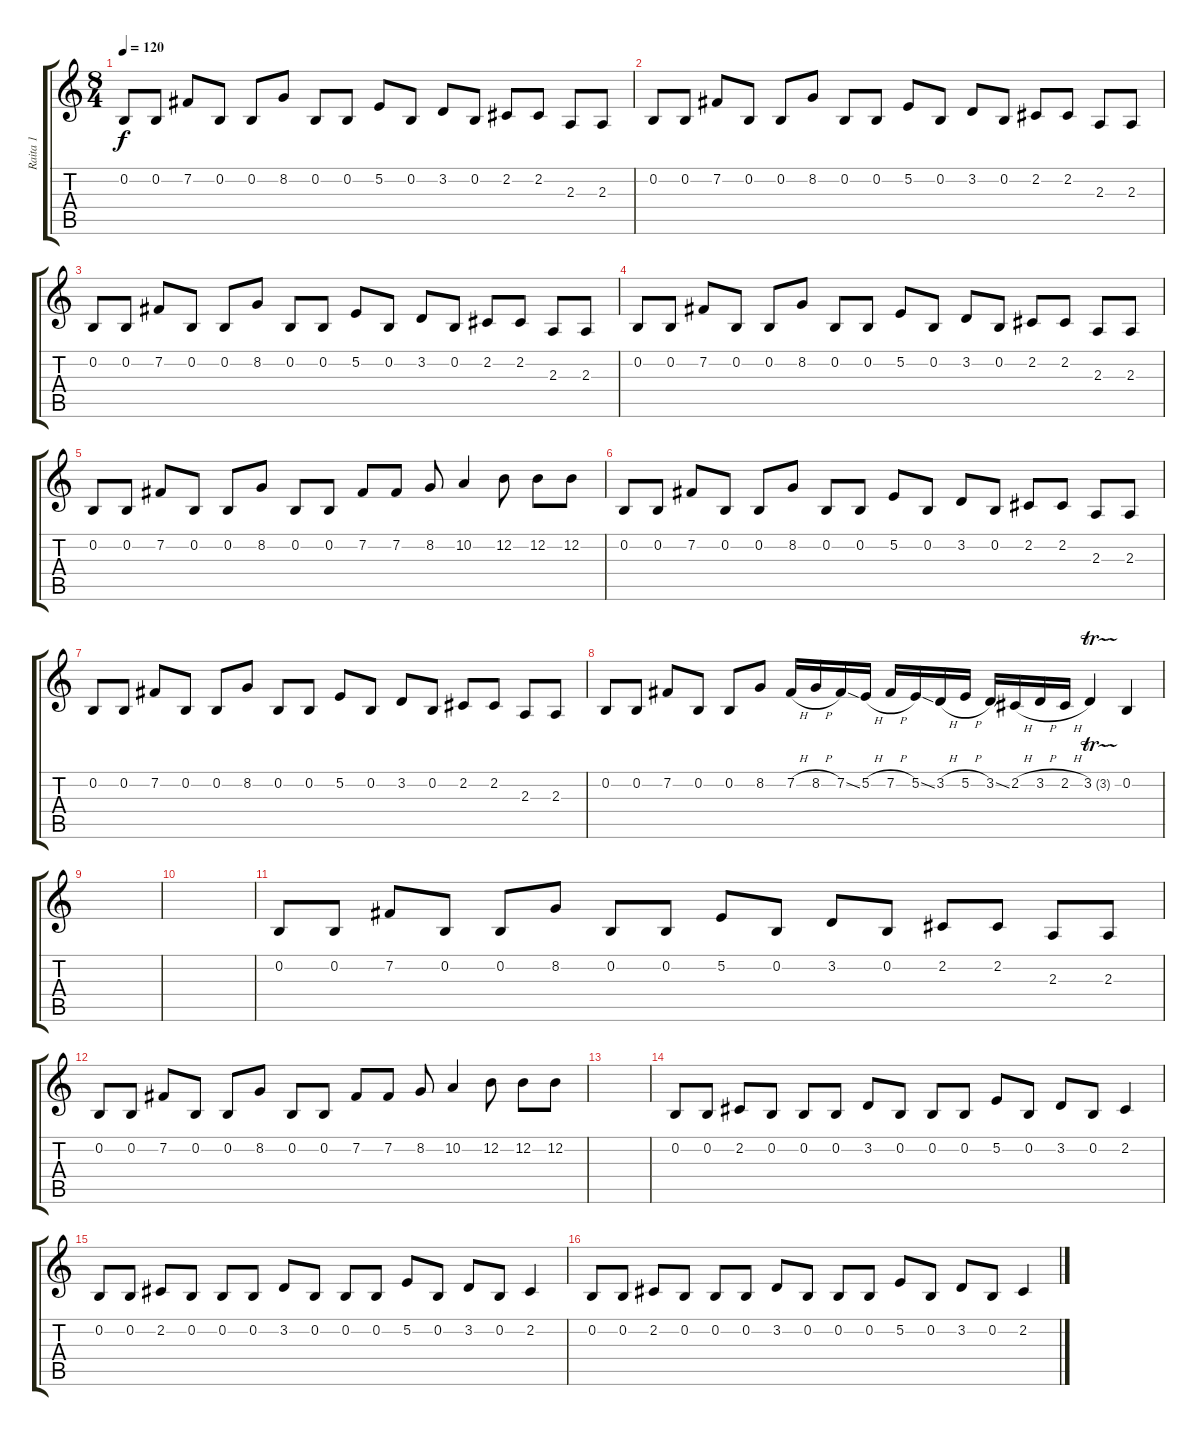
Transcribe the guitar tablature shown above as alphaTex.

\track ("Raita 1" "Raita 1") {instrument violin}
\staff {score tabs}
\tuning (E4 B3 G3 D3 A2 E2) {hide}
\ts (8 4)
\tempo 120
\clef g2
\ks c
0.2.8{dy f instrument violin} 0.2.8 7.2.8 0.2.8 0.2.8 8.2.8 0.2.8 0.2.8 5.2.8 0.2.8 3.2.8 0.2.8 2.2.8 2.2.8 2.3.8 2.3.8 |
0.2.8 0.2.8 7.2.8 0.2.8 0.2.8 8.2.8 0.2.8 0.2.8 5.2.8 0.2.8 3.2.8 0.2.8 2.2.8 2.2.8 2.3.8 2.3.8 |
0.2.8 0.2.8 7.2.8 0.2.8 0.2.8 8.2.8 0.2.8 0.2.8 5.2.8 0.2.8 3.2.8 0.2.8 2.2.8 2.2.8 2.3.8 2.3.8 |
0.2.8 0.2.8 7.2.8 0.2.8 0.2.8 8.2.8 0.2.8 0.2.8 5.2.8 0.2.8 3.2.8 0.2.8 2.2.8 2.2.8 2.3.8 2.3.8 |
0.2.8 0.2.8 7.2.8 0.2.8 0.2.8 8.2.8 0.2.8 0.2.8 7.2.8 7.2.8 8.2.8 10.2.4 12.2.8 12.2.8 12.2.8 |
0.2.8 0.2.8 7.2.8 0.2.8 0.2.8 8.2.8 0.2.8 0.2.8 5.2.8 0.2.8 3.2.8 0.2.8 2.2.8 2.2.8 2.3.8 2.3.8 |
0.2.8 0.2.8 7.2.8 0.2.8 0.2.8 8.2.8 0.2.8 0.2.8 5.2.8 0.2.8 3.2.8 0.2.8 2.2.8 2.2.8 2.3.8 2.3.8 |
0.2.8 0.2.8 7.2.8 0.2.8 0.2.8 8.2.8 7.2{h}.16 8.2{h}.16 7.2{ss}.16 5.2{h}.16 7.2{h}.16 5.2{ss}.16 3.2{h}.16 5.2{h}.16 3.2{ss}.16 2.2{h}.16 3.2{h}.16 2.2{h}.16 3.2{tr (3 16)}.4 0.2.4 |
|
|
0.2.8 0.2.8 7.2.8 0.2.8 0.2.8 8.2.8 0.2.8 0.2.8 5.2.8 0.2.8 3.2.8 0.2.8 2.2.8 2.2.8 2.3.8 2.3.8 |
0.2.8 0.2.8 7.2.8 0.2.8 0.2.8 8.2.8 0.2.8 0.2.8 7.2.8 7.2.8 8.2.8 10.2.4 12.2.8 12.2.8 12.2.8 |
|
0.2.8 0.2.8 2.2.8 0.2.8 0.2.8 0.2.8 3.2.8 0.2.8 0.2.8 0.2.8 5.2.8 0.2.8 3.2.8 0.2.8 2.2.4 |
0.2.8 0.2.8 2.2.8 0.2.8 0.2.8 0.2.8 3.2.8 0.2.8 0.2.8 0.2.8 5.2.8 0.2.8 3.2.8 0.2.8 2.2.4 |
0.2.8 0.2.8 2.2.8 0.2.8 0.2.8 0.2.8 3.2.8 0.2.8 0.2.8 0.2.8 5.2.8 0.2.8 3.2.8 0.2.8 2.2.4
